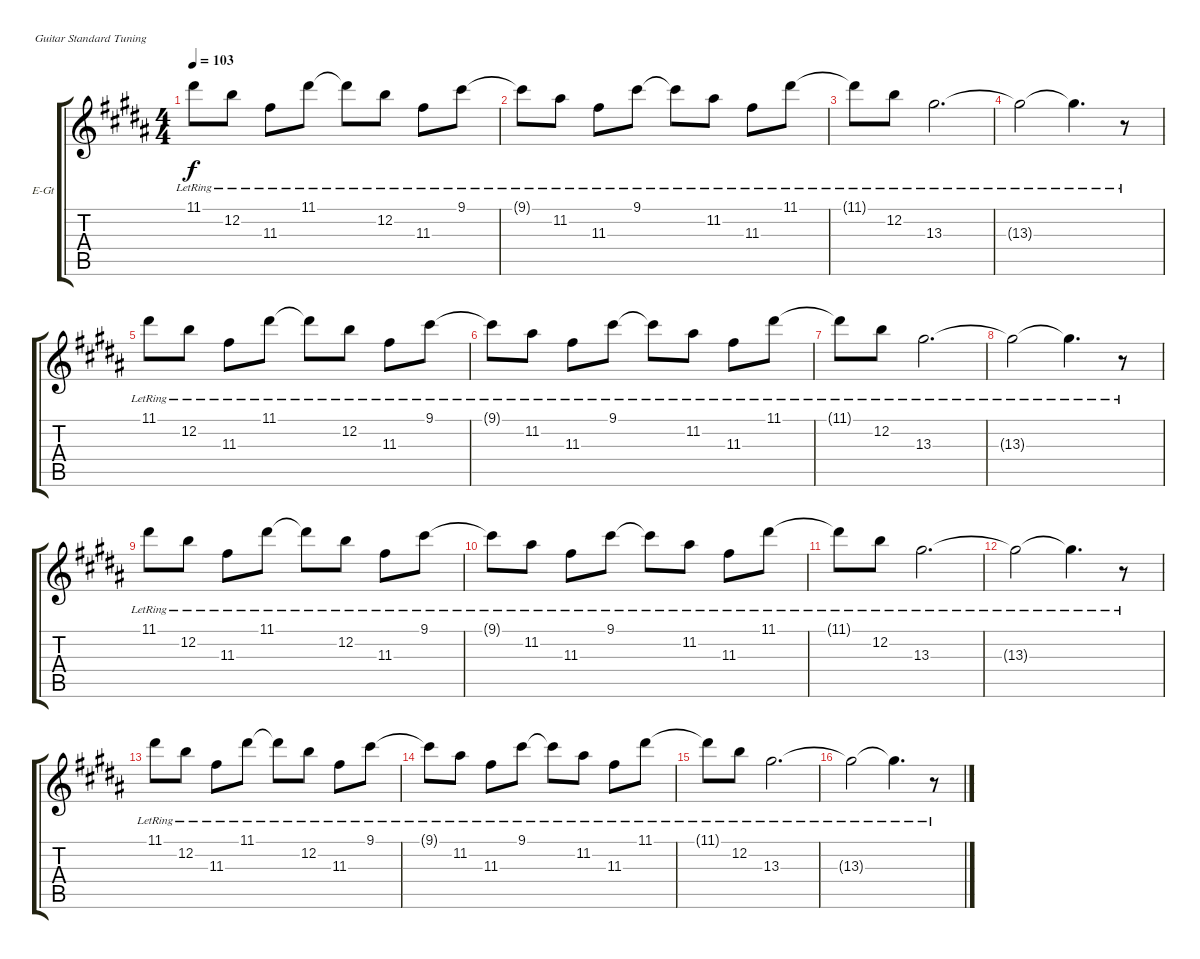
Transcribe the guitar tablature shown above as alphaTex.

\defaultSystemsLayout 4
\bracketExtendMode groupsimilarinstruments
\firstSystemTrackNameOrientation horizontal
\otherSystemsTrackNameOrientation horizontal
\track ("Distortion 2" "E-Gt") {instrument distortionguitar}
\staff {score tabs}
\tuning (E4 B3 G3 D3 A2 E2)
\ts (4 4)
\tempo 103
\clef g2
\scale
0.333333
\ks b
11.1{lr}.8{dy f} 12.2{lr}.8 11.3{lr}.8 11.1{lr}.8 11.1{lr t}.8 12.2{lr}.8 11.3{lr}.8 9.1{lr}.8 |
\scale
0.333333 9.1{lr t}.8 11.2{lr}.8 11.3{lr}.8 9.1{lr}.8 9.1{lr t}.8 11.2{lr}.8 11.3{lr}.8 11.1{lr}.8 |
\scale
0.333333 11.1{lr t}.8 12.2{lr}.8 13.3{lr}.2{d} |
\scale
0.333333 13.3{lr t}.2 13.3{lr t}.4{d} r.8 |
\scale
0.333333 11.1{lr}.8 12.2{lr}.8 11.3{lr}.8 11.1{lr}.8 11.1{lr t}.8 12.2{lr}.8 11.3{lr}.8 9.1{lr}.8 |
\scale
0.333333 9.1{lr t}.8 11.2{lr}.8 11.3{lr}.8 9.1{lr}.8 9.1{lr t}.8 11.2{lr}.8 11.3{lr}.8 11.1{lr}.8 |
\scale
0.333333 11.1{lr t}.8 12.2{lr}.8 13.3{lr}.2{d} |
\scale
0.333333 13.3{lr t}.2 13.3{lr t}.4{d} r.8 |
\scale
0.333333 11.1{lr}.8 12.2{lr}.8 11.3{lr}.8 11.1{lr}.8 11.1{lr t}.8 12.2{lr}.8 11.3{lr}.8 9.1{lr}.8 |
\scale
0.333333 9.1{lr t}.8 11.2{lr}.8 11.3{lr}.8 9.1{lr}.8 9.1{lr t}.8 11.2{lr}.8 11.3{lr}.8 11.1{lr}.8 |
\scale
0.333333 11.1{lr t}.8 12.2{lr}.8 13.3{lr}.2{d} |
\scale
0.333333 13.3{lr t}.2 13.3{lr t}.4{d} r.8 |
\scale
0.333333 11.1{lr}.8 12.2{lr}.8 11.3{lr}.8 11.1{lr}.8 11.1{lr t}.8 12.2{lr}.8 11.3{lr}.8 9.1{lr}.8 |
\scale
0.333333 9.1{lr t}.8 11.2{lr}.8 11.3{lr}.8 9.1{lr}.8 9.1{lr t}.8 11.2{lr}.8 11.3{lr}.8 11.1{lr}.8 |
\scale
0.333333 11.1{lr t}.8 12.2{lr}.8 13.3{lr}.2{d} |
\scale
0.333333 13.3{lr t}.2 13.3{lr t}.4{d} r.8
